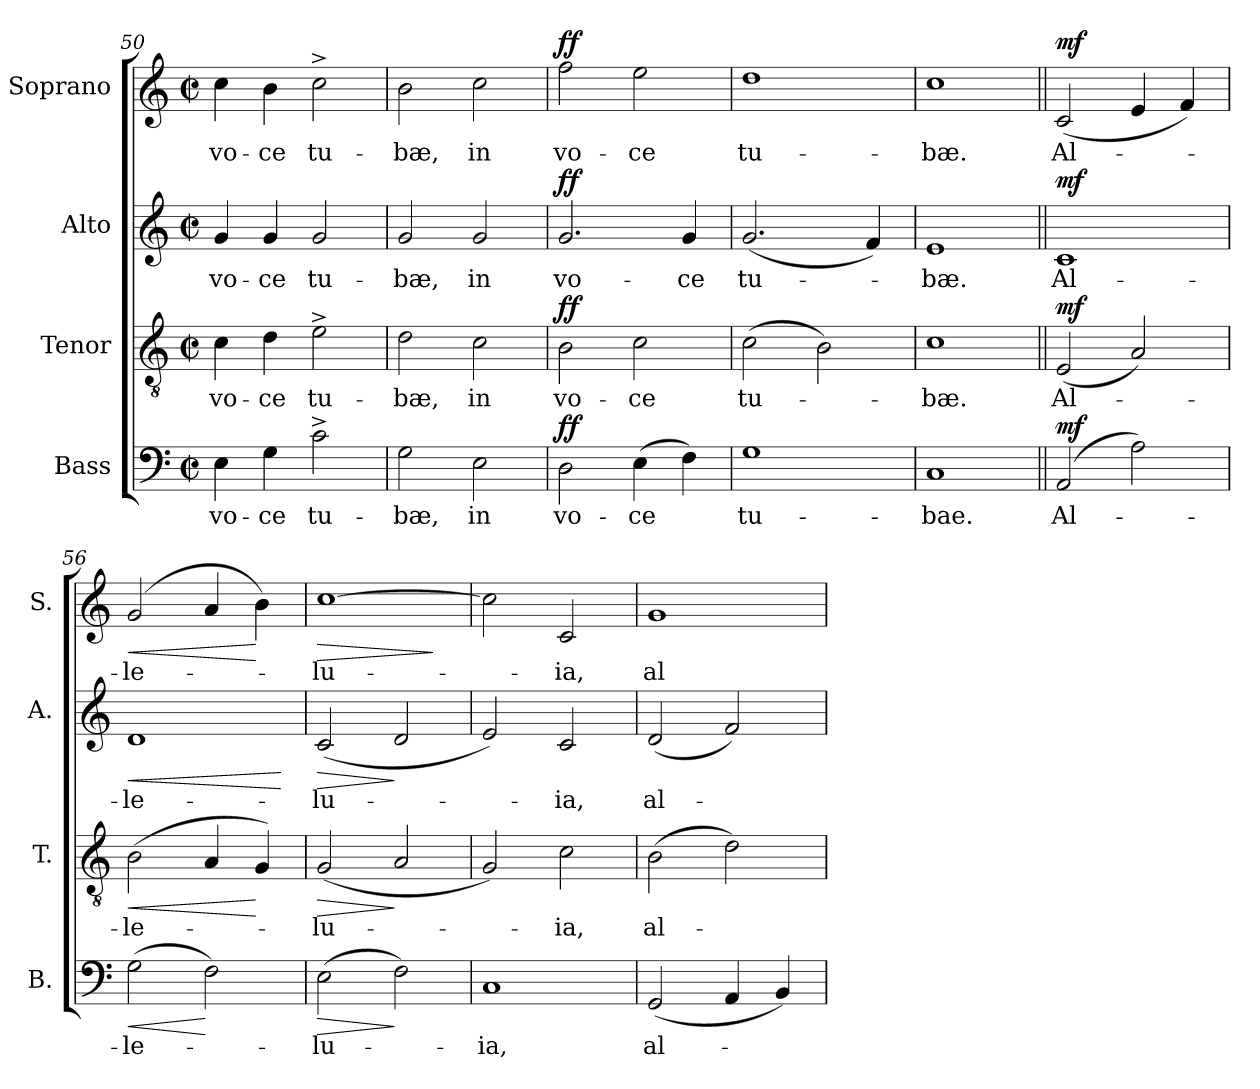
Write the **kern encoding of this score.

**kern	**text	**dynam	**kern	**text	**dynam	**kern	**text	**dynam	**kern	**text	**dynam
*part4	*part4	*part4	*part3	*part3	*part3	*part2	*part2	*part2	*part1	*part1	*part1
*staff4	*staff4	*staff4	*staff3	*staff3	*staff3	*staff2	*staff2	*staff2	*staff1	*staff1	*staff1
*I"Bass	*	*	*I"Tenor	*	*	*I"Alto	*	*	*I"Soprano	*	*
*I'B.	*	*	*I'T.	*	*	*I'A.	*	*	*I'S.	*	*
*clefF4	*	*	*clefGv2	*	*	*clefG2	*	*	*clefG2	*	*
*	*	*	*ITrd7c12	*	*	*	*	*	*	*	*
*k[]	*	*	*k[]	*	*	*k[]	*	*	*k[]	*	*
*C:	*	*	*C:	*	*	*C:	*	*	*C:	*	*
*M2/2	*	*	*M2/2	*	*	*M2/2	*	*	*M2/2	*	*
*met(c|)	*	*	*met(c|)	*	*	*met(c|)	*	*	*met(c|)	*	*
=50	=50	=50	=50	=50	=50	=50	=50	=50	=50	=50	=50
!	!LO:LY:b:color=#000000	!	!	!	!	!	!	!	!	!	!
!	!	!	!	!LO:LY:b:color=#000000	!	!	!	!	!	!	!
!	!	!	!	!	!	!	!LO:LY:b:color=#000000	!	!	!	!
!	!	!	!	!	!	!	!	!	!	!LO:LY:b:color=#000000	!
4Ei\	vo-	.	4Ci\	vo-	.	4gi/	vo-	.	4cci\	vo-	.
!	!LO:LY:b:color=#000000	!	!	!	!	!	!	!	!	!	!
!	!	!	!	!LO:LY:b:color=#000000	!	!	!	!	!	!	!
!	!	!	!	!	!	!	!LO:LY:b:color=#000000	!	!	!	!
!	!	!	!	!	!	!	!	!	!	!LO:LY:b:color=#000000	!
4Gi\	-ce	.	4Di\	-ce	.	4gi/	-ce	.	4bi\	-ce	.
!	!LO:LY:b:color=#000000	!	!	!	!	!	!	!	!	!	!
!	!	!	!	!LO:LY:b:color=#000000	!	!	!	!	!	!	!
!	!	!	!	!	!	!	!LO:LY:b:color=#000000	!	!	!	!
!	!	!	!	!	!	!	!	!	!	!LO:LY:b:color=#000000	!
2c^i\	tu-	.	2E^i\	tu-	.	2gi/	tu-	.	2cc^i\	tu-	.
=51	=51	=51	=51	=51	=51	=51	=51	=51	=51	=51	=51
!	!LO:LY:b:color=#000000	!	!	!	!	!	!	!	!	!	!
!	!	!	!	!LO:LY:b:color=#000000	!	!	!	!	!	!	!
!	!	!	!	!	!	!	!LO:LY:b:color=#000000	!	!	!	!
!	!	!	!	!	!	!	!	!	!	!LO:LY:b:color=#000000	!
2Gi\	-bæ,	.	2Di\	-bæ,	.	2gi/	-bæ,	.	2bi\	-bæ,	.
!	!LO:LY:b:color=#000000	!	!	!	!	!	!	!	!	!	!
!	!	!	!	!LO:LY:b:color=#000000	!	!	!	!	!	!	!
!	!	!	!	!	!	!	!LO:LY:b:color=#000000	!	!	!	!
!	!	!	!	!	!	!	!	!	!	!LO:LY:b:color=#000000	!
2Ei\	in	.	2Ci\	in	.	2gi/	in	.	2cci\	in	.
=52	=52	=52	=52	=52	=52	=52	=52	=52	=52	=52	=52
!	!LO:LY:b:color=#000000	!	!	!	!	!	!	!	!	!	!
!	!	!	!	!LO:LY:b:color=#000000	!	!	!	!	!	!	!
!	!	!	!	!	!	!	!LO:LY:b:color=#000000	!	!	!	!
!	!	!	!	!	!	!	!	!	!	!LO:LY:b:color=#000000	!
2Di\	vo-	ff	2BBi\	vo-	ff	2.gi/	vo-	ff	2ffi\	vo-	ff
!	!LO:LY:b:color=#000000	!	!	!	!	!	!	!	!	!	!
!	!	!	!	!LO:LY:b:color=#000000	!	!	!	!	!	!	!
!	!	!	!	!	!	!	!	!	!	!LO:LY:b:color=#000000	!
(4Ei\	-ce	.	2Ci\	-ce	.	.	.	.	2eei\	-ce	.
!	!	!	!	!	!	!	!LO:LY:b:color=#000000	!	!	!	!
4Fi\)	.	.	.	.	.	4gi/	-ce	.	.	.	.
=53	=53	=53	=53	=53	=53	=53	=53	=53	=53	=53	=53
!	!LO:LY:b:color=#000000	!	!	!	!	!	!	!	!	!	!
!	!	!	!	!LO:LY:b:color=#000000	!	!	!	!	!	!	!
!	!	!	!	!	!	!	!LO:LY:b:color=#000000	!	!	!	!
!	!	!	!	!	!	!	!	!	!	!LO:LY:b:color=#000000	!
1Gi	tu-	.	(2Ci\	tu-	.	(2.gi/	tu-	.	1ddi	tu-	.
.	.	.	2BBi\)	.	.	.	.	.	.	.	.
.	.	.	.	.	.	4fi/)	.	.	.	.	.
=54	=54	=54	=54	=54	=54	=54	=54	=54	=54	=54	=54
!	!LO:LY:b:color=#000000	!	!	!	!	!	!	!	!	!	!
!	!	!	!	!LO:LY:b:color=#000000	!	!	!	!	!	!	!
!	!	!	!	!	!	!	!LO:LY:b:color=#000000	!	!	!	!
!	!	!	!	!	!	!	!	!	!	!LO:LY:b:color=#000000	!
1Ci	-bae.	.	1Ci	-bæ.	.	1ei	-bæ.	.	1cci	-bæ.	.
=55||	=55||	=55||	=55||	=55||	=55||	=55||	=55||	=55||	=55||	=55||	=55||
!	!LO:LY:b:color=#000000	!	!	!	!	!	!	!	!	!	!
!	!	!	!	!LO:LY:b:color=#000000	!	!	!	!	!	!	!
!	!	!	!	!	!	!	!LO:LY:b:color=#000000	!	!	!	!
!	!	!	!	!	!	!	!	!	!	!LO:LY:b:color=#000000	!
(2AAi/	Al-	mf	(2EEi/	Al-	mf	1ci	Al-	mf	(2ci/	Al-	mf
2Ai\)	.	.	2AAi/)	.	.	.	.	.	4ei/	.	.
.	.	.	.	.	.	.	.	.	4fi/)	.	.
=56	=56	=56	=56	=56	=56	=56	=56	=56	=56	=56	=56
!	!LO:LY:b:color=#000000	!LO:HP:b	!	!	!	!	!	!	!	!	!
!	!	!	!	!LO:LY:b:color=#000000	!LO:HP:b	!	!	!	!	!	!
!	!	!	!	!	!	!	!LO:LY:b:color=#000000	!LO:HP:b	!	!	!
!	!	!	!	!	!	!	!	!	!	!LO:LY:b:color=#000000	!LO:HP:b
(2Gi\	-le-	<	(2BBi\	-le-	<	1di	-le-	<	(2gi/	-le-	<
2Fi\)	.	[	4AAi/	.	.	.	.	.	4ai/	.	.
.	.	.	4GGi/)	.	[	.	.	.	4bi\)	.	[
.	.	.	.	.	.	.	.	[	.	.	.
=57	=57	=57	=57	=57	=57	=57	=57	=57	=57	=57	=57
!	!LO:LY:b:color=#000000	!LO:HP:b	!	!	!	!	!	!	!	!	!
!	!	!	!	!LO:LY:b:color=#000000	!LO:HP:b	!	!	!	!	!	!
!	!	!	!	!	!	!	!LO:LY:b:color=#000000	!LO:HP:b	!	!	!
!	!	!	!	!	!	!	!	!	!	!LO:LY:b:color=#000000	!LO:HP:b
(2Ei\	-lu-	>	(2GGi/	-lu-	>	(2ci/	-lu-	>	[1cci	-lu-	>
2Fi\)	.	]	2AAi/	.	]	2di/	.	]	.	.	.
.	.	.	.	.	.	.	.	.	.	.	]
=58	=58	=58	=58	=58	=58	=58	=58	=58	=58	=58	=58
!	!LO:LY:b:color=#000000	!	!	!	!	!	!	!	!	!	!
1Ci	-ia,	.	2GGi/)	.	.	2ei/)	.	.	2cci\]	.	.
!	!	!	!	!LO:LY:b:color=#000000	!	!	!	!	!	!	!
!	!	!	!	!	!	!	!LO:LY:b:color=#000000	!	!	!	!
!	!	!	!	!	!	!	!	!	!	!LO:LY:b:color=#000000	!
.	.	.	2Ci\	-ia,	.	2ci/	-ia,	.	2ci/	-ia,	.
=59	=59	=59	=59	=59	=59	=59	=59	=59	=59	=59	=59
!	!LO:LY:b:color=#000000	!	!	!	!	!	!	!	!	!	!
!	!	!	!	!LO:LY:b:color=#000000	!	!	!	!	!	!	!
!	!	!	!	!	!	!	!LO:LY:b:color=#000000	!	!	!	!
!	!	!	!	!	!	!	!	!	!	!LO:LY:b:color=#000000	!
(2GGi/	al-	.	(2BBi\	al-	.	(2di/	al-	.	1gi	al-	.
4AAi/	.	.	2Di\)	.	.	2fi/)	.	.	.	.	.
4BBi/)	.	.	.	.	.	.	.	.	.	.	.
=	=	=	=	=	=	=	=	=	=	=	=
*-	*-	*-	*-	*-	*-	*-	*-	*-	*-	*-	*-
